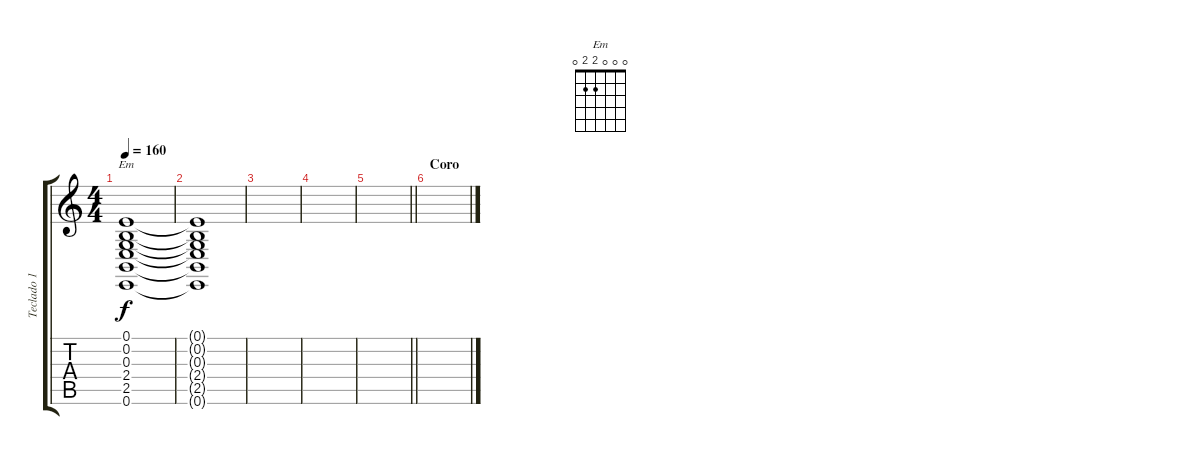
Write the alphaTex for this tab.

\track ("Teclado 1" "Teclado 1") {instrument synthstrings1}
\staff {score tabs}
\tuning (E4 B3 G3 D3 A2 E2) {hide}
\chord ("Em" 0 0 0 2 2 0)
\ts (4 4)
\tempo 160
\clef g2
\ks c
(0.1 0.2 0.3 2.4 2.5 0.6).1{ch "Em" dy f} |
(0.1{t} 0.2{t} 0.3{t} 2.4{t} 2.5{t} 0.6{t}).1 |
|
|
\barLineRight lightlight
|
\section ("" "Coro")
